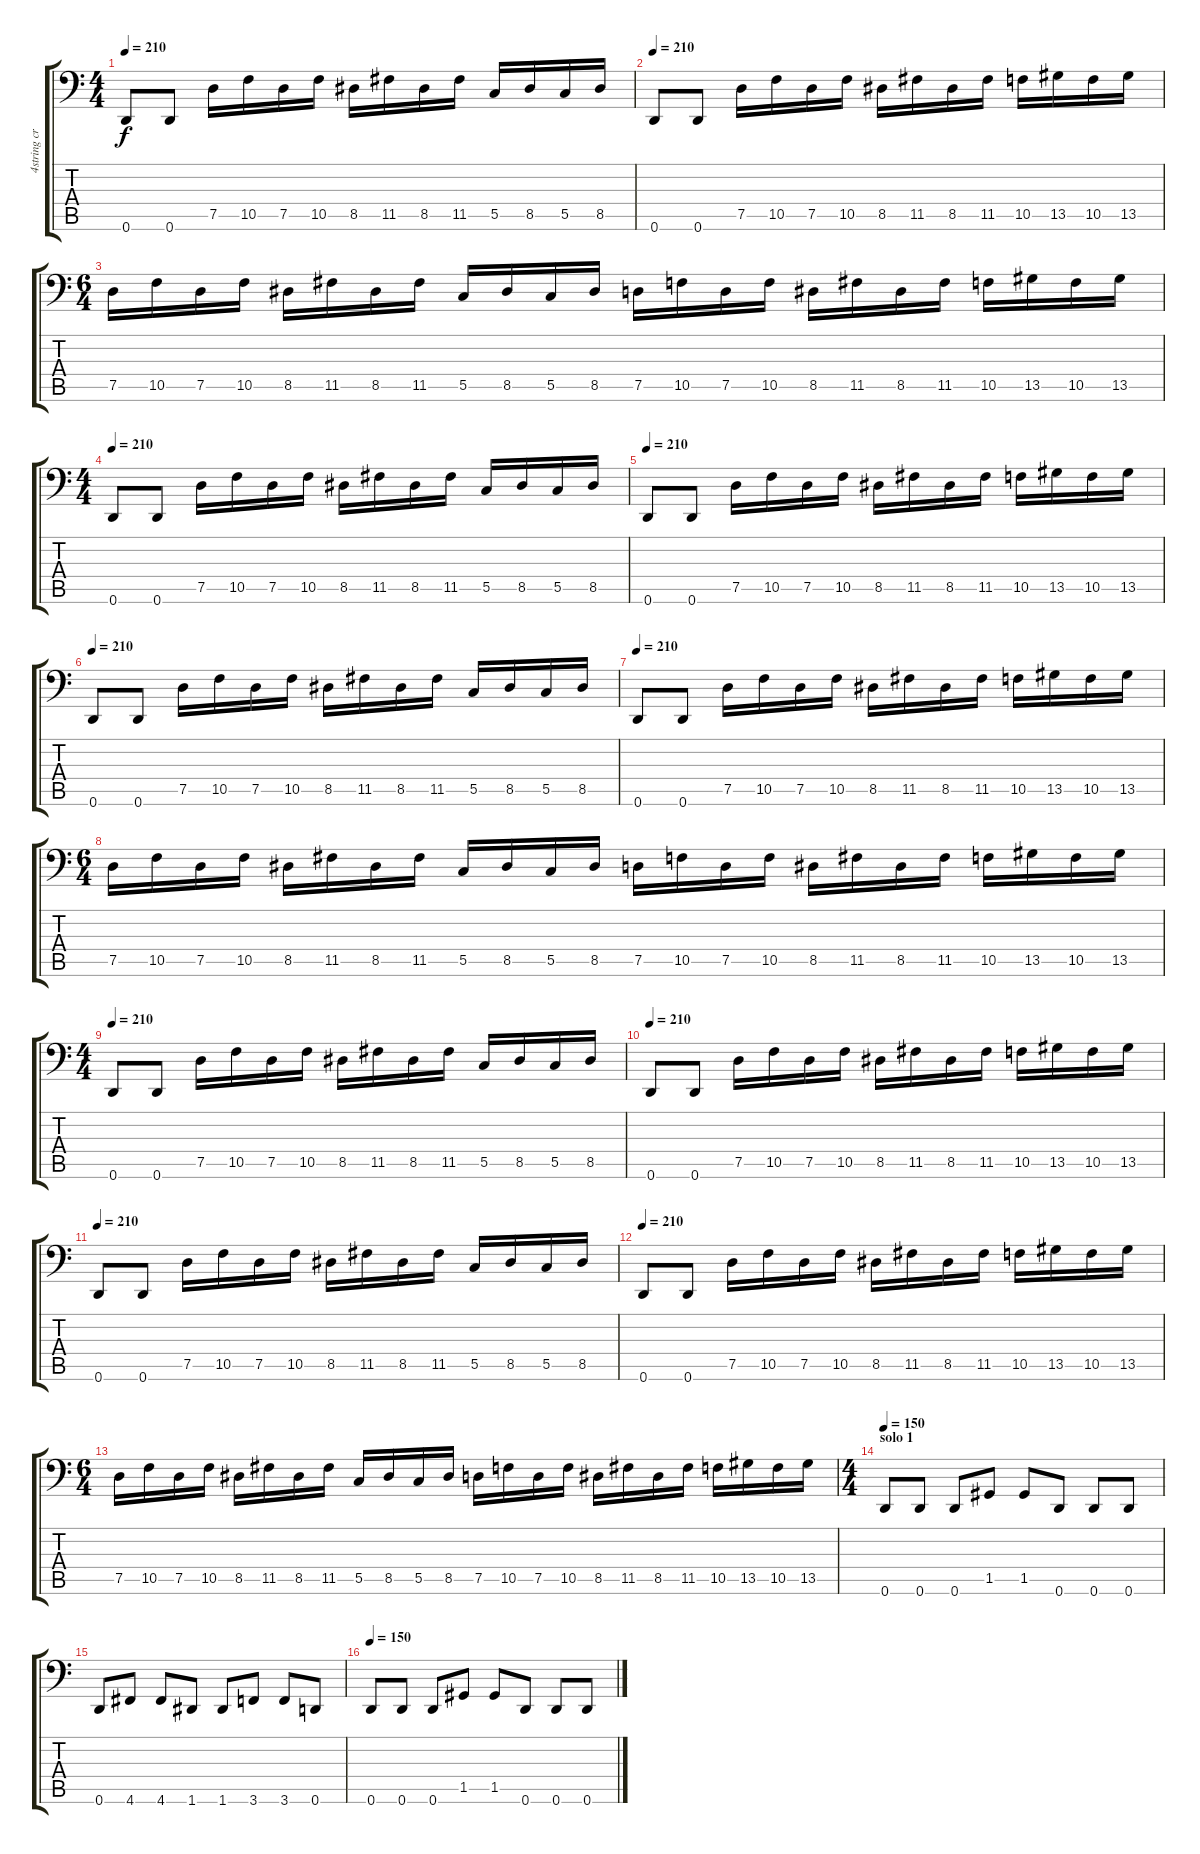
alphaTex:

\track ("4string crushfuck" "4string cr") {instrument electricbassfinger}
\staff {score tabs}
\tuning (D3 A2 F2 C2 G1 D1) {hide}
\ts (4 4)
\tempo 210
\clef f4
\ks c
0.6.8{dy f} 0.6.8 7.5.16 10.5.16 7.5.16 10.5.16 8.5.16 11.5.16 8.5.16 11.5.16 5.5.16 8.5.16 5.5.16 8.5.16 |
\tempo 210
0.6.8 0.6.8 7.5.16 10.5.16 7.5.16 10.5.16 8.5.16 11.5.16 8.5.16 11.5.16 10.5.16 13.5.16 10.5.16 13.5.16 |
\ts (6 4)
7.5.16 10.5.16 7.5.16 10.5.16 8.5.16 11.5.16 8.5.16 11.5.16 5.5.16 8.5.16 5.5.16 8.5.16 7.5.16 10.5.16 7.5.16 10.5.16 8.5.16 11.5.16 8.5.16 11.5.16 10.5.16 13.5.16 10.5.16 13.5.16 |
\ts (4 4)
\tempo 210
0.6.8 0.6.8 7.5.16 10.5.16 7.5.16 10.5.16 8.5.16 11.5.16 8.5.16 11.5.16 5.5.16 8.5.16 5.5.16 8.5.16 |
\tempo 210
0.6.8 0.6.8 7.5.16 10.5.16 7.5.16 10.5.16 8.5.16 11.5.16 8.5.16 11.5.16 10.5.16 13.5.16 10.5.16 13.5.16 |
\tempo 210
0.6.8 0.6.8 7.5.16 10.5.16 7.5.16 10.5.16 8.5.16 11.5.16 8.5.16 11.5.16 5.5.16 8.5.16 5.5.16 8.5.16 |
\tempo 210
0.6.8 0.6.8 7.5.16 10.5.16 7.5.16 10.5.16 8.5.16 11.5.16 8.5.16 11.5.16 10.5.16 13.5.16 10.5.16 13.5.16 |
\ts (6 4)
7.5.16 10.5.16 7.5.16 10.5.16 8.5.16 11.5.16 8.5.16 11.5.16 5.5.16 8.5.16 5.5.16 8.5.16 7.5.16 10.5.16 7.5.16 10.5.16 8.5.16 11.5.16 8.5.16 11.5.16 10.5.16 13.5.16 10.5.16 13.5.16 |
\ts (4 4)
\tempo 210
0.6.8 0.6.8 7.5.16 10.5.16 7.5.16 10.5.16 8.5.16 11.5.16 8.5.16 11.5.16 5.5.16 8.5.16 5.5.16 8.5.16 |
\tempo 210
0.6.8 0.6.8 7.5.16 10.5.16 7.5.16 10.5.16 8.5.16 11.5.16 8.5.16 11.5.16 10.5.16 13.5.16 10.5.16 13.5.16 |
\tempo 210
0.6.8 0.6.8 7.5.16 10.5.16 7.5.16 10.5.16 8.5.16 11.5.16 8.5.16 11.5.16 5.5.16 8.5.16 5.5.16 8.5.16 |
\tempo 210
0.6.8 0.6.8 7.5.16 10.5.16 7.5.16 10.5.16 8.5.16 11.5.16 8.5.16 11.5.16 10.5.16 13.5.16 10.5.16 13.5.16 |
\ts (6 4)
7.5.16 10.5.16 7.5.16 10.5.16 8.5.16 11.5.16 8.5.16 11.5.16 5.5.16 8.5.16 5.5.16 8.5.16 7.5.16 10.5.16 7.5.16 10.5.16 8.5.16 11.5.16 8.5.16 11.5.16 10.5.16 13.5.16 10.5.16 13.5.16 |
\ts (4 4)
\section ("" "solo 1")
\tempo 150
0.6.8 0.6.8 0.6.8 1.5.8 1.5.8 0.6.8 0.6.8 0.6.8 |
0.6.8 4.6.8 4.6.8 1.6.8 1.6.8 3.6.8 3.6.8 0.6.8 |
\tempo 150
0.6.8 0.6.8 0.6.8 1.5.8 1.5.8 0.6.8 0.6.8 0.6.8
